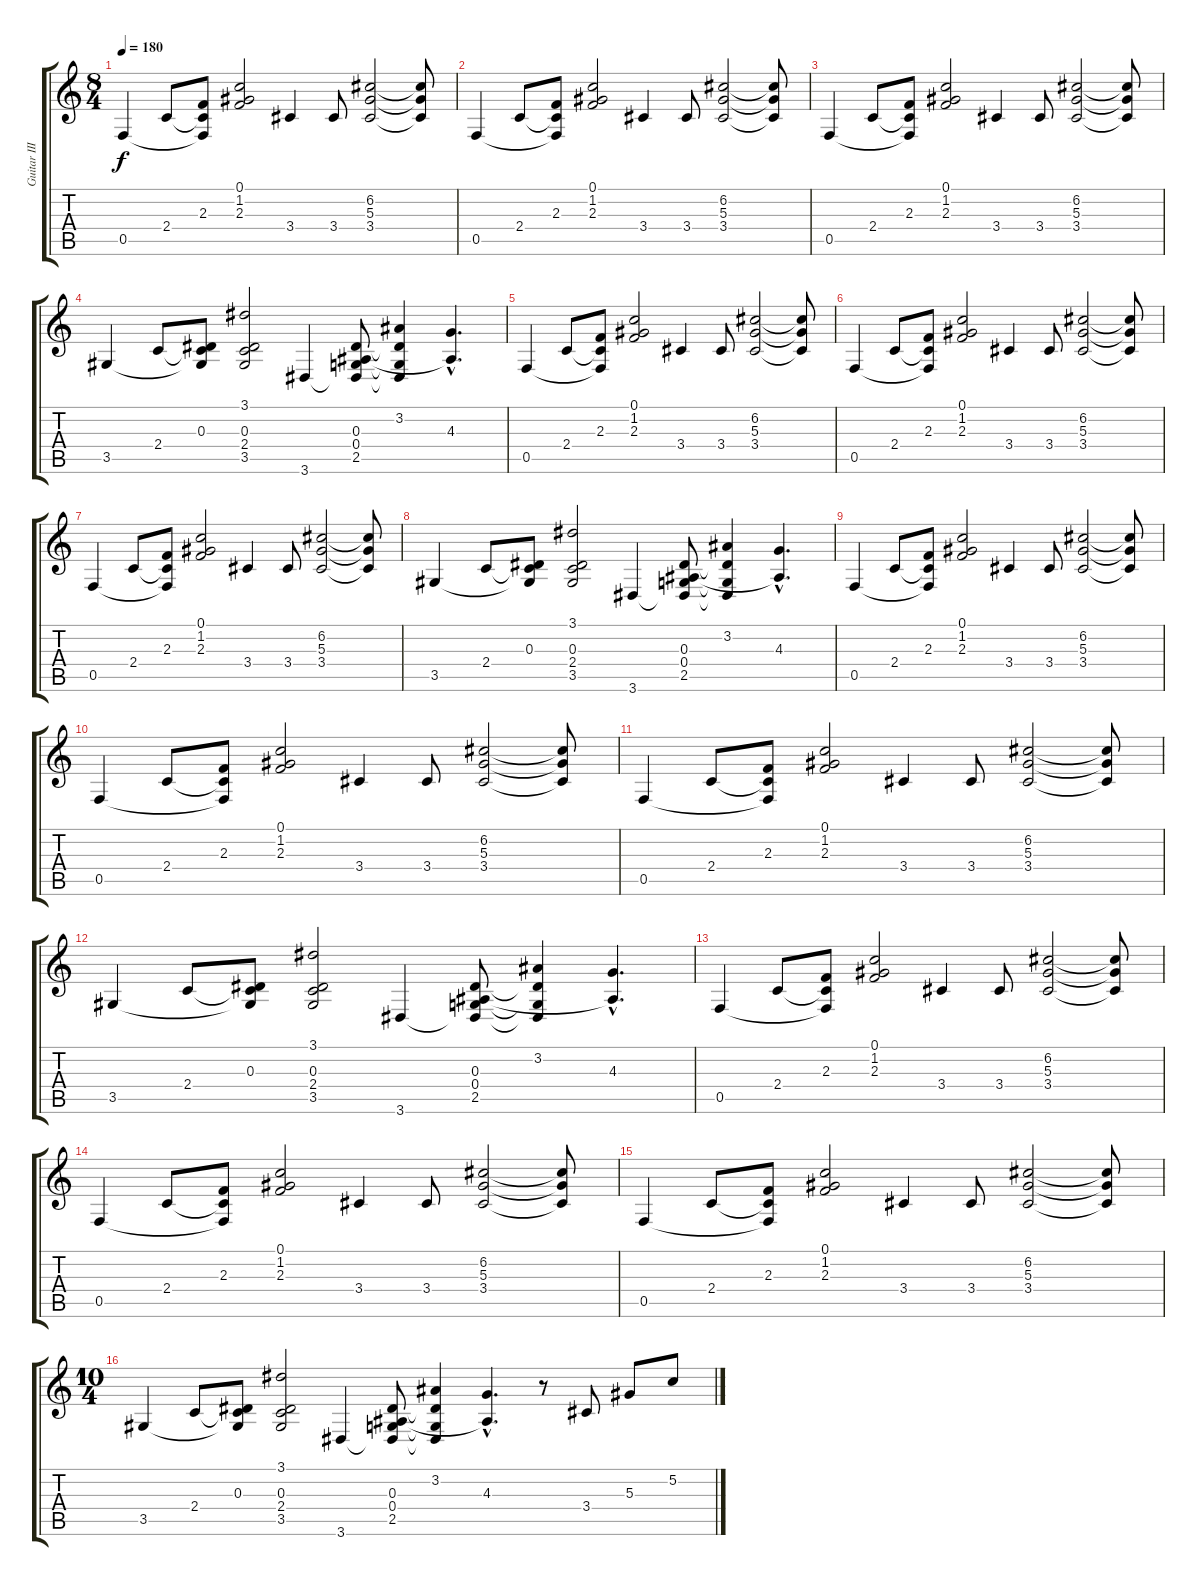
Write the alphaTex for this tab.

\track ("Guitar III" "Guitar III") {instrument acousticguitarnylon}
\staff {score tabs}
\tuning (C4 G3 Eb3 Bb2 F2 C2) {hide}
\ts (8 4)
\tempo 180
\clef g2
\ks c
0.5.4{dy f instrument acousticguitarnylon} 2.4.8 (2.3 2.4{t} 0.5{t}).8 (0.1 1.2 2.3).2 3.4.4 3.4.8 (6.2 5.3 3.4).2 (6.2{t} 5.3{t} 3.4{t}).8 |
0.5.4 2.4.8 (2.3 2.4{t} 0.5{t}).8 (0.1 1.2 2.3).2 3.4.4 3.4.8 (6.2 5.3 3.4).2 (6.2{t} 5.3{t} 3.4{t}).8 |
0.5.4 2.4.8 (2.3 2.4{t} 0.5{t}).8 (0.1 1.2 2.3).2 3.4.4 3.4.8 (6.2 5.3 3.4).2 (6.2{t} 5.3{t} 3.4{t}).8 |
3.5.4 2.4.8 (0.3 2.4{t} 3.5{t}).8 (3.1 0.3 2.4 3.5).2 3.6.4 (0.3 0.4 2.5 3.6{t}).8 (3.2 0.3{t} 2.5{t} 3.6{t}).4 (4.3{hac} 0.4{hac t}).4{d} |
0.5.4 2.4.8 (2.3 2.4{t} 0.5{t}).8 (0.1 1.2 2.3).2 3.4.4 3.4.8 (6.2 5.3 3.4).2 (6.2{t} 5.3{t} 3.4{t}).8 |
0.5.4 2.4.8 (2.3 2.4{t} 0.5{t}).8 (0.1 1.2 2.3).2 3.4.4 3.4.8 (6.2 5.3 3.4).2 (6.2{t} 5.3{t} 3.4{t}).8 |
0.5.4 2.4.8 (2.3 2.4{t} 0.5{t}).8 (0.1 1.2 2.3).2 3.4.4 3.4.8 (6.2 5.3 3.4).2 (6.2{t} 5.3{t} 3.4{t}).8 |
3.5.4 2.4.8 (0.3 2.4{t} 3.5{t}).8 (3.1 0.3 2.4 3.5).2 3.6.4 (0.3 0.4 2.5 3.6{t}).8 (3.2 0.3{t} 2.5{t} 3.6{t}).4 (4.3{hac} 0.4{hac t}).4{d} |
0.5.4 2.4.8 (2.3 2.4{t} 0.5{t}).8 (0.1 1.2 2.3).2 3.4.4 3.4.8 (6.2 5.3 3.4).2 (6.2{t} 5.3{t} 3.4{t}).8 |
0.5.4 2.4.8 (2.3 2.4{t} 0.5{t}).8 (0.1 1.2 2.3).2 3.4.4 3.4.8 (6.2 5.3 3.4).2 (6.2{t} 5.3{t} 3.4{t}).8 |
0.5.4 2.4.8 (2.3 2.4{t} 0.5{t}).8 (0.1 1.2 2.3).2 3.4.4 3.4.8 (6.2 5.3 3.4).2 (6.2{t} 5.3{t} 3.4{t}).8 |
3.5.4 2.4.8 (0.3 2.4{t} 3.5{t}).8 (3.1 0.3 2.4 3.5).2 3.6.4 (0.3 0.4 2.5 3.6{t}).8 (3.2 0.3{t} 2.5{t} 3.6{t}).4 (4.3{hac} 0.4{hac t}).4{d} |
0.5.4 2.4.8 (2.3 2.4{t} 0.5{t}).8 (0.1 1.2 2.3).2 3.4.4 3.4.8 (6.2 5.3 3.4).2 (6.2{t} 5.3{t} 3.4{t}).8 |
0.5.4 2.4.8 (2.3 2.4{t} 0.5{t}).8 (0.1 1.2 2.3).2 3.4.4 3.4.8 (6.2 5.3 3.4).2 (6.2{t} 5.3{t} 3.4{t}).8 |
0.5.4 2.4.8 (2.3 2.4{t} 0.5{t}).8 (0.1 1.2 2.3).2 3.4.4 3.4.8 (6.2 5.3 3.4).2 (6.2{t} 5.3{t} 3.4{t}).8 |
\ts (10 4)
3.5.4 2.4.8 (0.3 2.4{t} 3.5{t}).8 (3.1 0.3 2.4 3.5).2 3.6.4 (0.3 0.4 2.5 3.6{t}).8 (3.2 0.3{t} 2.5{t} 3.6{t}).4 (4.3{hac} 0.4{hac t}).4{d} r.8{volume 9 instrument electricguitarjazz} 3.4.8 5.3.8 5.2.8
